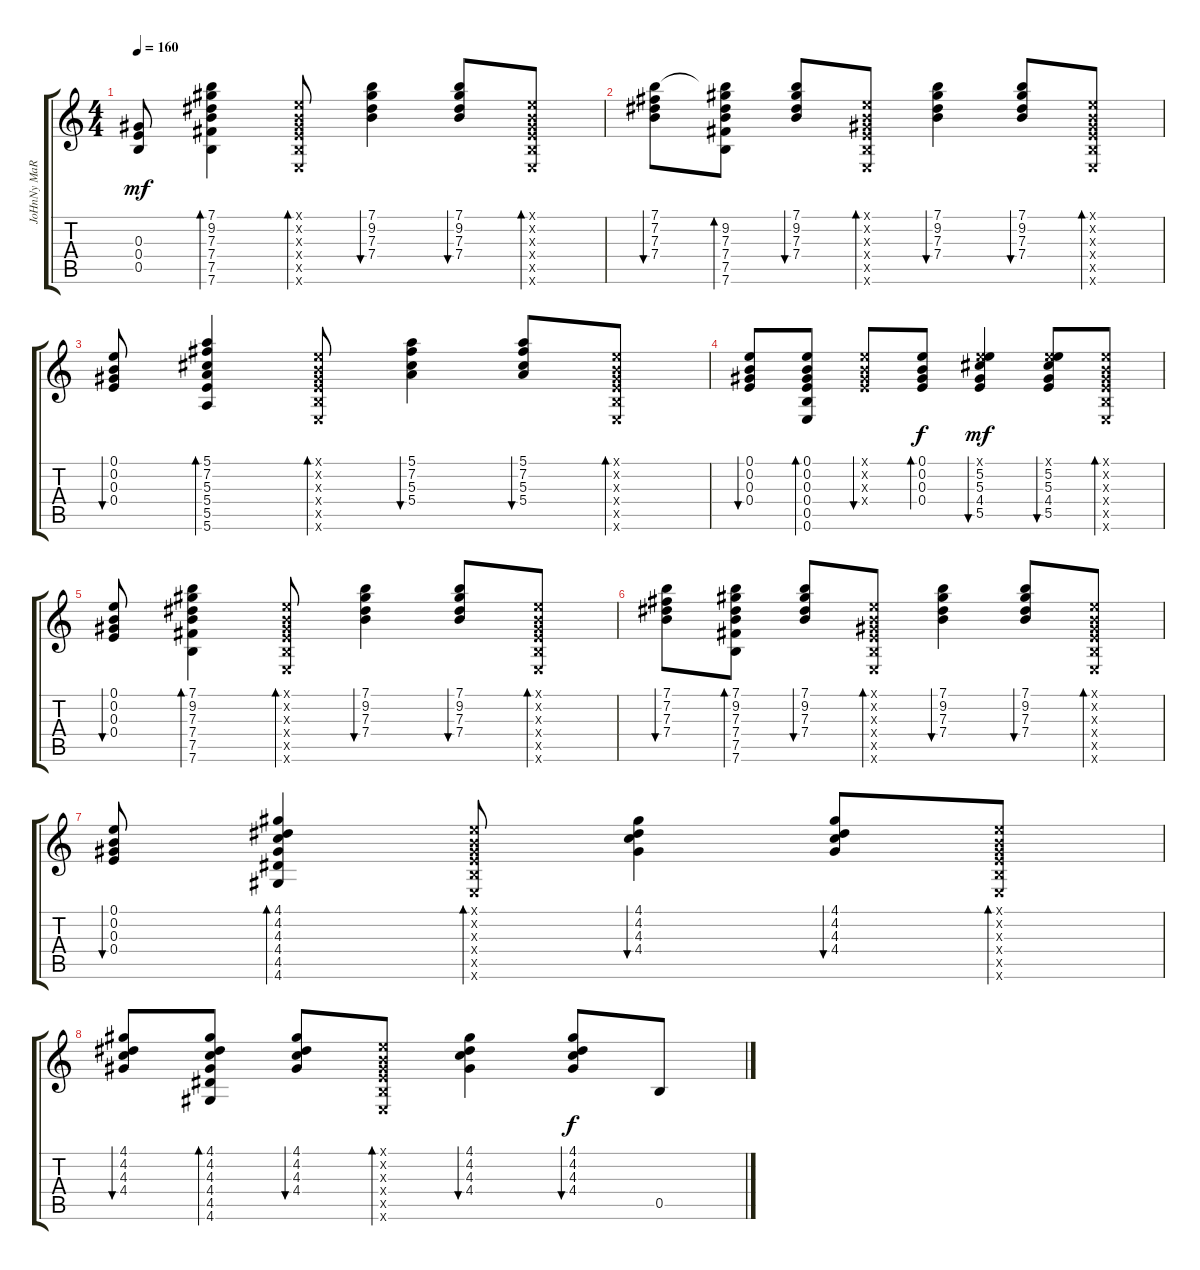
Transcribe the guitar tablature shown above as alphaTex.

\track ("JoHnNy MaRr" "JoHnNy MaR") {instrument electricguitarclean}
\staff {score tabs}
\tuning (E4 B3 Ab3 E3 B2 E2) {hide}
\ts (4 4)
\tempo 160
\clef g2
\ks c
(0.3{t} 0.4 0.5{t}).8{dy mf} (7.1 9.2 7.3 7.4 7.5 7.6).4{bd 60} (0.1{x} 0.2{x} 0.3{x} 0.4{x} 0.5{x} 0.6{x}).8{bd 60} (7.1 9.2 7.3 7.4).4{bu 60} (7.1 9.2 7.3 7.4).8{bu 60} (0.1{x} 0.2{x} 0.3{x} 0.4{x} 0.5{x} 0.6{x}).8{bd 60} |
(7.1 7.2 7.3 7.4).8{bu 60} (7.1{t} 9.2 7.3 7.4 7.5 7.6).8{bd 60} (7.1 9.2 7.3 7.4).8{bu 60} (0.1{x} 0.2{x} 0.3{x} 0.4{x} 0.5{x} 0.6{x}).8{bd 60} (7.1 9.2 7.3 7.4).4{bu 60} (7.1 9.2 7.3 7.4).8{bu 60} (0.1{x} 0.2{x} 0.3{x} 0.4{x} 0.5{x} 0.6{x}).8{bd 60} |
(0.1 0.2 0.3 0.4).8{bu 60} (5.1 7.2 5.3 5.4 5.5 5.6).4{bd 30} (0.1{x} 0.2{x} 0.3{x} 0.4{x} 0.5{x} 0.6{x}).8{bd 30} (5.1 7.2 5.3 5.4).4{bu 30} (5.1 7.2 5.3 5.4).8{bu 30} (0.1{x} 0.2{x} 0.3{x} 0.4{x} 0.5{x} 0.6{x}).8{bd 30} |
(0.1 0.2 0.3 0.4).8{bu 30} (0.1 0.2 0.3 0.4 0.5 0.6).8{bd 30} (0.1{x} 0.2{x} 0.3{x} 0.4{x}).8{bu 30} (0.1 0.2 0.3 0.4).8{bd 30 dy f} (0.1{x} 5.2 5.3 4.4 5.5).4{bu 30 dy mf} (0.1{x} 5.2 5.3 4.4 5.5).8{bu 30} (0.1{x} 0.2{x} 0.3{x} 0.4{x} 0.5{x} 0.6{x}).8{bd 30} |
(0.1 0.2 0.3 0.4).8{bu 30} (7.1 9.2 7.3 7.4 7.5 7.6).4{bd 30} (0.1{x} 0.2{x} 0.3{x} 0.4{x} 0.5{x} 0.6{x}).8{bd 30} (7.1 9.2 7.3 7.4).4{bu 30} (7.1 9.2 7.3 7.4).8{bu 30} (0.1{x} 0.2{x} 0.3{x} 0.4{x} 0.5{x} 0.6{x}).8{bd 30} |
(7.1 7.2 7.3 7.4).8{bu 30} (7.1 9.2 7.3 7.4 7.5 7.6).8{bd 30} (7.1 9.2 7.3 7.4).8{bu 30} (0.1{x} 0.2{x} 0.3{x} 0.4{x} 0.5{x} 0.6{x}).8{bd 30} (7.1 9.2 7.3 7.4).4{bu 30} (7.1 9.2 7.3 7.4).8{bu 30} (0.1{x} 0.2{x} 0.3{x} 0.4{x} 0.5{x} 0.6{x}).8{bd 30} |
(0.1 0.2 0.3 0.4).8{bu 30} (4.1 4.2 4.3 4.4 4.5 4.6).4{bd 30} (0.1{x} 0.2{x} 0.3{x} 0.4{x} 0.5{x} 0.6{x}).8{bd 30} (4.1 4.2 4.3 4.4).4{bu 30} (4.1 4.2 4.3 4.4).8{bu 30} (0.1{x} 0.2{x} 0.3{x} 0.4{x} 0.5{x} 0.6{x}).8{bd 30} |
(4.1 4.2 4.3 4.4).8{bu 30} (4.1 4.2 4.3 4.4 4.5 4.6).8{bd 30} (4.1 4.2 4.3 4.4).8{bu 30} (0.1{x} 0.2{x} 0.3{x} 0.4{x} 0.5{x} 0.6{x}).8{bd 30} (4.1 4.2 4.3 4.4).4{bu 30} (4.1 4.2 4.3 4.4).8{bu 30 dy f} 0.5.8
